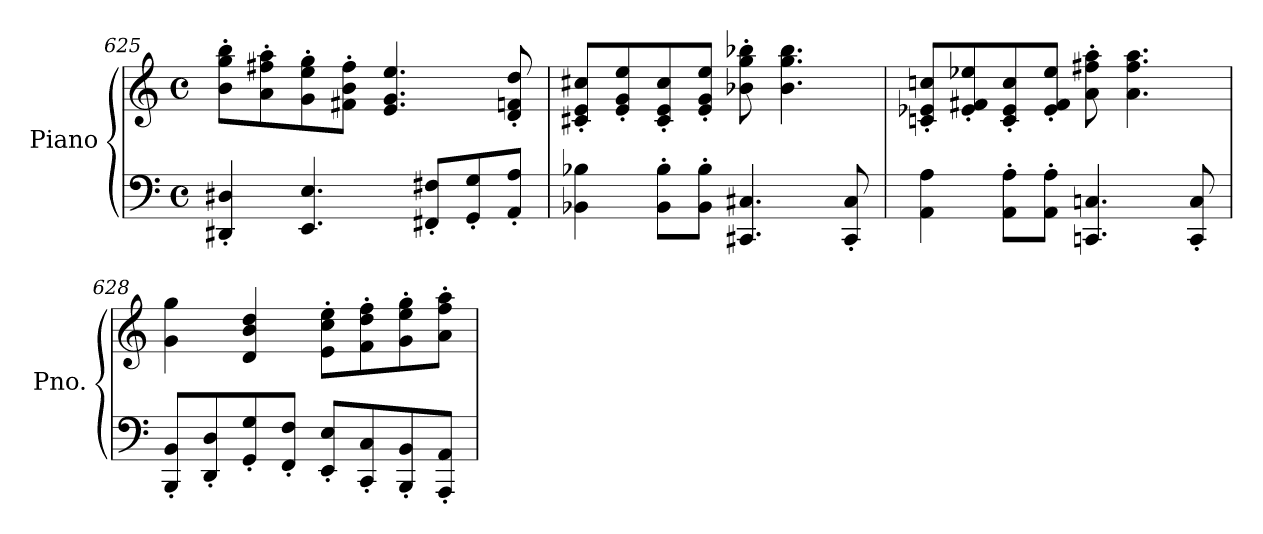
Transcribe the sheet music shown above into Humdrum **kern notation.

**kern	**kern
*part1	*part1
*staff2	*staff1
*I"Piano	*
*I'Pno.	*
*clefF4	*clefG2
*k[]	*k[]
*M4/4	*M4/4
*met(c)	*met(c)
=625	=625
4DD#X/' 4D#X/'	8b\' 8gg\' 8bb\'L
.	8a\' 8ff#X\' 8aa\'
4.EE/ 4.E/	8g\' 8ee\' 8gg\'
.	8f#X\' 8b\' 8ff#\'J
.	4.e/ 4.g/ 4.ee/
8FF#X/' 8F#X/'L	.
8GG/' 8G/'	.
8AA/' 8A/'J	8d/' 8fn/' 8dd/'
=626	=626
4BB-X\ 4B-X\	8c#X/' 8e/' 8cc#X/'L
.	8e/' 8g/' 8ee/'
8BB-\' 8B-\'L	8c#/' 8e/' 8cc#/'
8BB-\' 8B-\'J	8e/' 8g/' 8ee/'J
4.CC#X/ 4.C#X/	8b-X\' 8gg\' 8bb-X\'
.	4.b-\ 4.gg\ 4.bb-\
8CC#/' 8C#/'	.
!!LO:LB:g=z
=627	=627
4AA\ 4A\	8cn/' 8e-X/' 8ccn/'L
.	8e-/' 8f#X/' 8ee-X/'
8AA\' 8A\'L	8c/' 8e-/' 8cc/'
8AA\' 8A\'J	8e-/' 8f#/' 8ee-/'J
4.CCn/ 4.Cn/	8a\' 8ff#X\' 8aa\'
.	4.a\ 4.ff#\ 4.aa\
8CC/' 8C/'	.
=628	=628
8BBB/' 8BB/'L	4g\ 4gg\
8DD/' 8D/'	.
8GG/' 8G/'	4d/ 4b/ 4dd/
8FF/' 8F/'J	.
8EE/' 8E/'L	8e\' 8cc\' 8ee\'L
8CC/' 8C/'	8f\' 8dd\' 8ff\'
8BBB/' 8BB/'	8g\' 8ee\' 8gg\'
8AAA/' 8AA/'J	8a\' 8ff\' 8aa\'J
=	=
*-	*-
